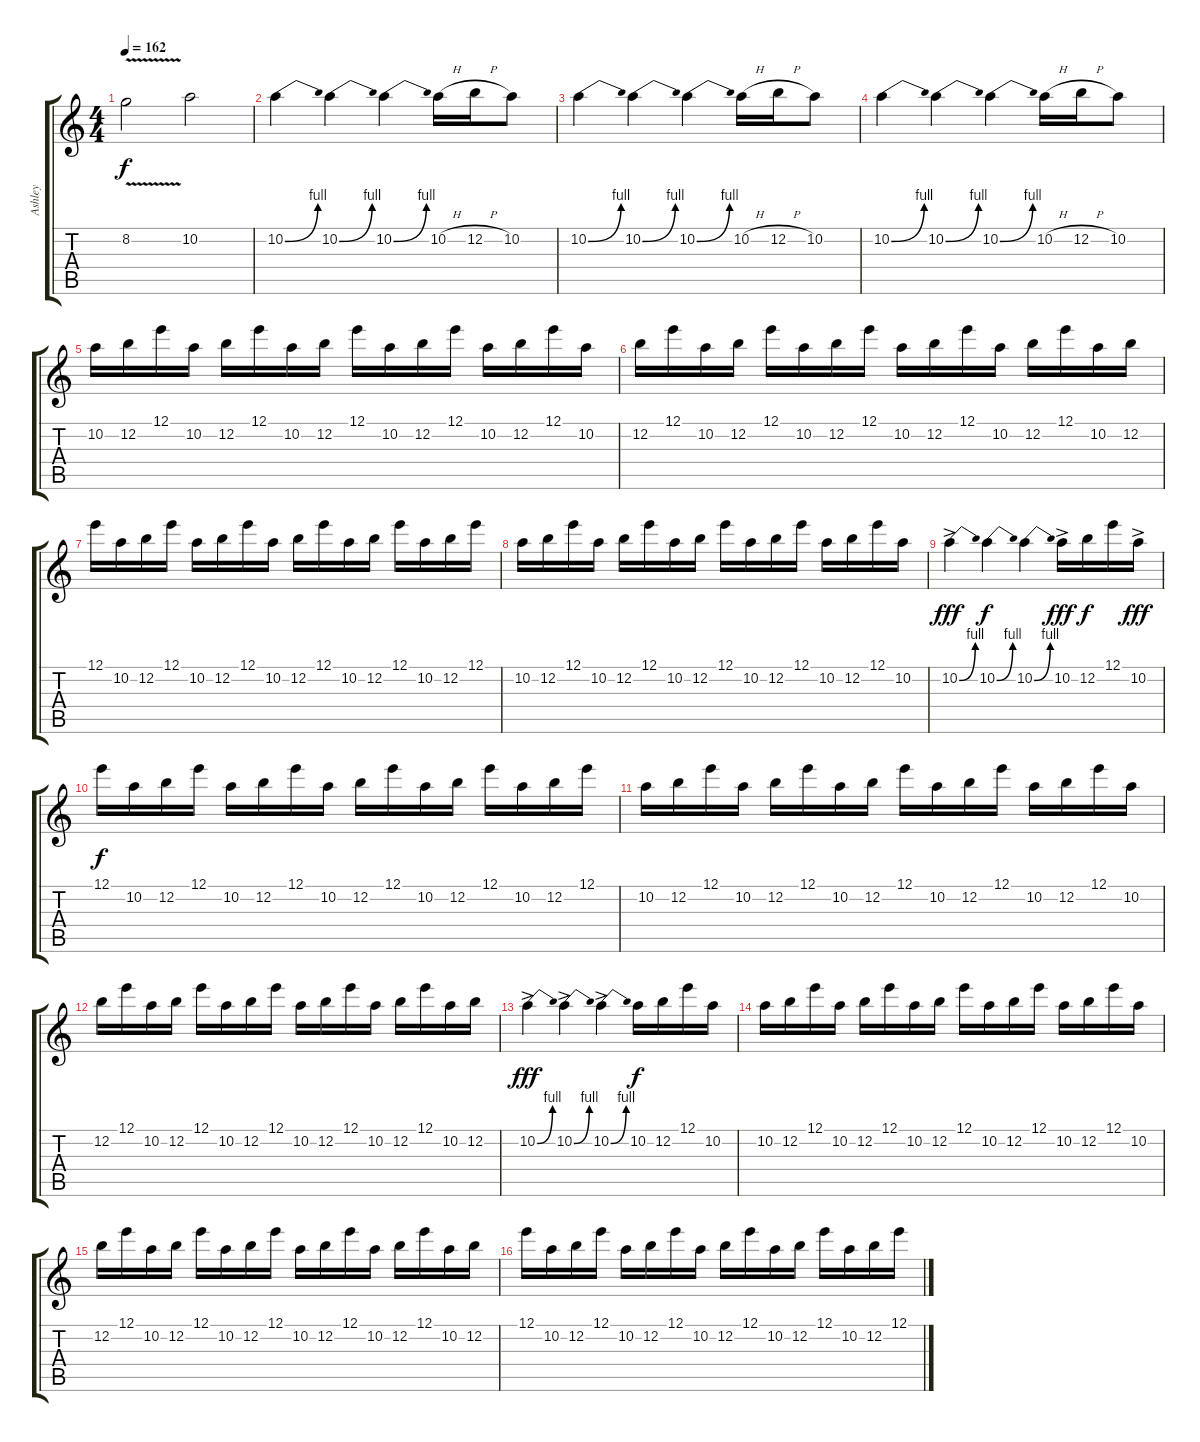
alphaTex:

\track ("Ashley" "Ashley") {instrument distortionguitar}
\staff {score tabs}
\tuning (E4 B3 G3 D3 A2 E2) {hide}
\ts (4 4)
\tempo 162
\clef g2
\ks c
8.2{v}.2{dy f} 10.2.2 |
10.2{be (bend 0 0 60 4)}.4 10.2{be (bend 0 0 60 4)}.4 10.2{be (bend 0 0 60 4)}.4 10.2{h}.16 12.2{h}.16 10.2.8 |
10.2{be (bend 0 0 60 4)}.4 10.2{be (bend 0 0 60 4)}.4 10.2{be (bend 0 0 60 4)}.4 10.2{h}.16 12.2{h}.16 10.2.8 |
10.2{be (bend 0 0 60 4)}.4 10.2{be (bend 0 0 60 4)}.4 10.2{be (bend 0 0 60 4)}.4 10.2{h}.16 12.2{h}.16 10.2.8 |
10.2.16 12.2.16 12.1.16 10.2.16 12.2.16 12.1.16 10.2.16 12.2.16 12.1.16 10.2.16 12.2.16 12.1.16 10.2.16 12.2.16 12.1.16 10.2.16 |
12.2.16 12.1.16 10.2.16 12.2.16 12.1.16 10.2.16 12.2.16 12.1.16 10.2.16 12.2.16 12.1.16 10.2.16 12.2.16 12.1.16 10.2.16 12.2.16 |
12.1.16 10.2.16 12.2.16 12.1.16 10.2.16 12.2.16 12.1.16 10.2.16 12.2.16 12.1.16 10.2.16 12.2.16 12.1.16 10.2.16 12.2.16 12.1.16 |
10.2.16 12.2.16 12.1.16 10.2.16 12.2.16 12.1.16 10.2.16 12.2.16 12.1.16 10.2.16 12.2.16 12.1.16 10.2.16 12.2.16 12.1.16 10.2.16 |
10.2{be (bend 0 0 60 4) ac}.4{dy fff} 10.2{be (bend 0 0 60 4)}.4{dy f} 10.2{be (bend 0 0 60 4)}.4 10.2{ac}.16{dy fff} 12.2.16{dy f} 12.1.16 10.2{ac}.16{dy fff} |
12.1.16{dy f} 10.2.16 12.2.16 12.1.16 10.2.16 12.2.16 12.1.16 10.2.16 12.2.16 12.1.16 10.2.16 12.2.16 12.1.16 10.2.16 12.2.16 12.1.16 |
10.2.16 12.2.16 12.1.16 10.2.16 12.2.16 12.1.16 10.2.16 12.2.16 12.1.16 10.2.16 12.2.16 12.1.16 10.2.16 12.2.16 12.1.16 10.2.16 |
12.2.16 12.1.16 10.2.16 12.2.16 12.1.16 10.2.16 12.2.16 12.1.16 10.2.16 12.2.16 12.1.16 10.2.16 12.2.16 12.1.16 10.2.16 12.2.16 |
10.2{be (bend 0 0 60 4) ac}.4{dy fff} 10.2{be (bend 0 0 60 4) ac}.4 10.2{be (bend 0 0 60 4) ac}.4 10.2.16{dy f} 12.2.16 12.1.16 10.2.16 |
10.2.16 12.2.16 12.1.16 10.2.16 12.2.16 12.1.16 10.2.16 12.2.16 12.1.16 10.2.16 12.2.16 12.1.16 10.2.16 12.2.16 12.1.16 10.2.16 |
12.2.16 12.1.16 10.2.16 12.2.16 12.1.16 10.2.16 12.2.16 12.1.16 10.2.16 12.2.16 12.1.16 10.2.16 12.2.16 12.1.16 10.2.16 12.2.16 |
12.1.16 10.2.16 12.2.16 12.1.16 10.2.16 12.2.16 12.1.16 10.2.16 12.2.16 12.1.16 10.2.16 12.2.16 12.1.16 10.2.16 12.2.16 12.1.16
